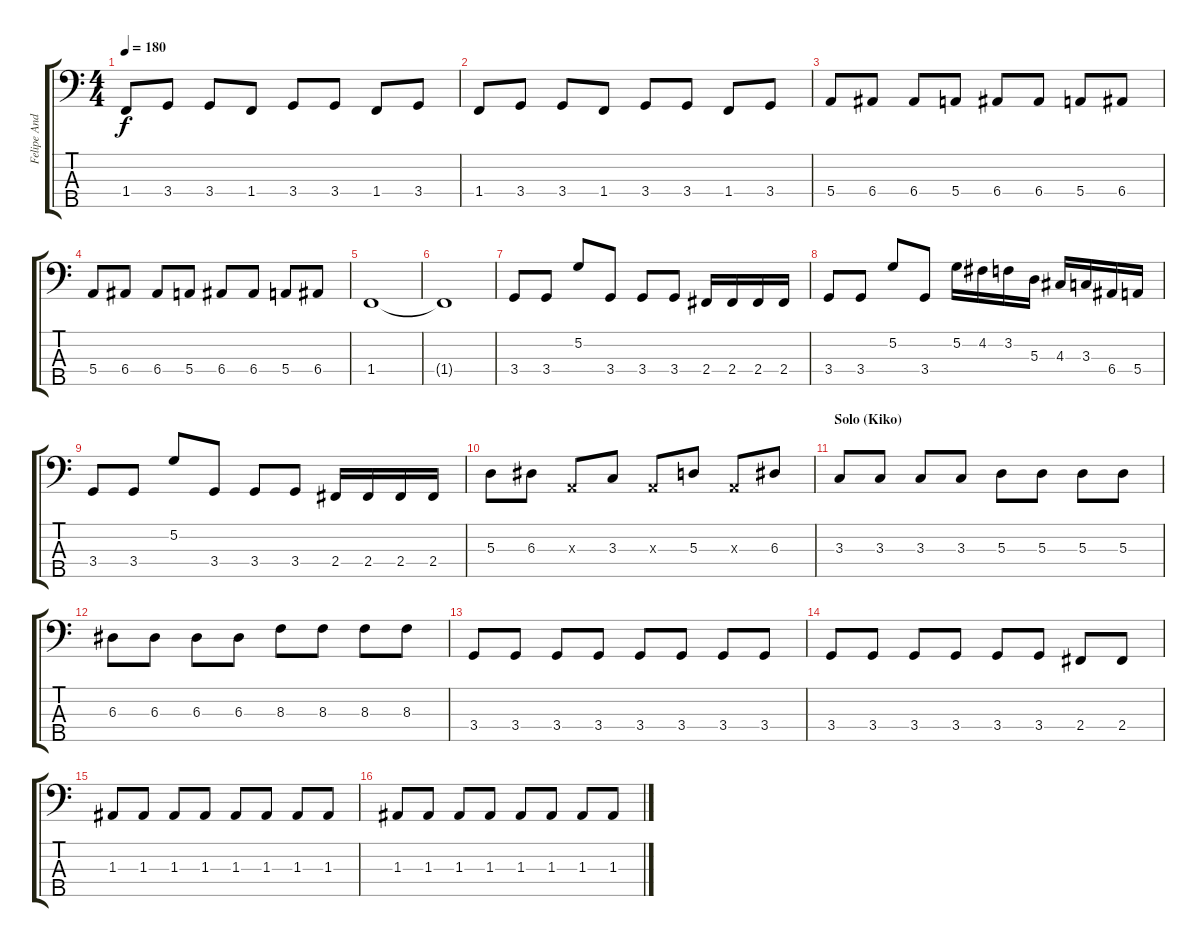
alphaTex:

\track ("Felipe Andreoli" "Felipe And") {instrument electricbassfinger}
\staff {score tabs}
\tuning (G2 D2 A1 E1 B0) {hide}
\ts (4 4)
\tempo 180
\clef f4
\ks c
1.4.8{dy f} 3.4.8 3.4.8 1.4.8 3.4.8 3.4.8 1.4.8 3.4.8 |
1.4.8 3.4.8 3.4.8 1.4.8 3.4.8 3.4.8 1.4.8 3.4.8 |
5.4.8 6.4.8 6.4.8 5.4.8 6.4.8 6.4.8 5.4.8 6.4.8 |
5.4.8 6.4.8 6.4.8 5.4.8 6.4.8 6.4.8 5.4.8 6.4.8 |
1.4.1 |
1.4{t}.1 |
3.4.8 3.4.8 5.2.8 3.4.8 3.4.8 3.4.8 2.4.16 2.4.16 2.4.16 2.4.16 |
3.4.8 3.4.8 5.2.8 3.4.8 5.2.16 4.2.16 3.2.16 5.3.16 4.3.16 3.3.16 6.4.16 5.4.16 |
3.4.8 3.4.8 5.2.8 3.4.8 3.4.8 3.4.8 2.4.16 2.4.16 2.4.16 2.4.16 |
5.3.8 6.3.8 0.3{x}.8 3.3.8 0.3{x}.8 5.3.8 0.3{x}.8 6.3.8 |
\section ("" "Solo (Kiko)")
3.3.8 3.3.8 3.3.8 3.3.8 5.3.8 5.3.8 5.3.8 5.3.8 |
6.3.8 6.3.8 6.3.8 6.3.8 8.3.8 8.3.8 8.3.8 8.3.8 |
3.4.8 3.4.8 3.4.8 3.4.8 3.4.8 3.4.8 3.4.8 3.4.8 |
3.4.8 3.4.8 3.4.8 3.4.8 3.4.8 3.4.8 2.4.8 2.4.8 |
1.3.8 1.3.8 1.3.8 1.3.8 1.3.8 1.3.8 1.3.8 1.3.8 |
1.3.8 1.3.8 1.3.8 1.3.8 1.3.8 1.3.8 1.3.8 1.3.8
